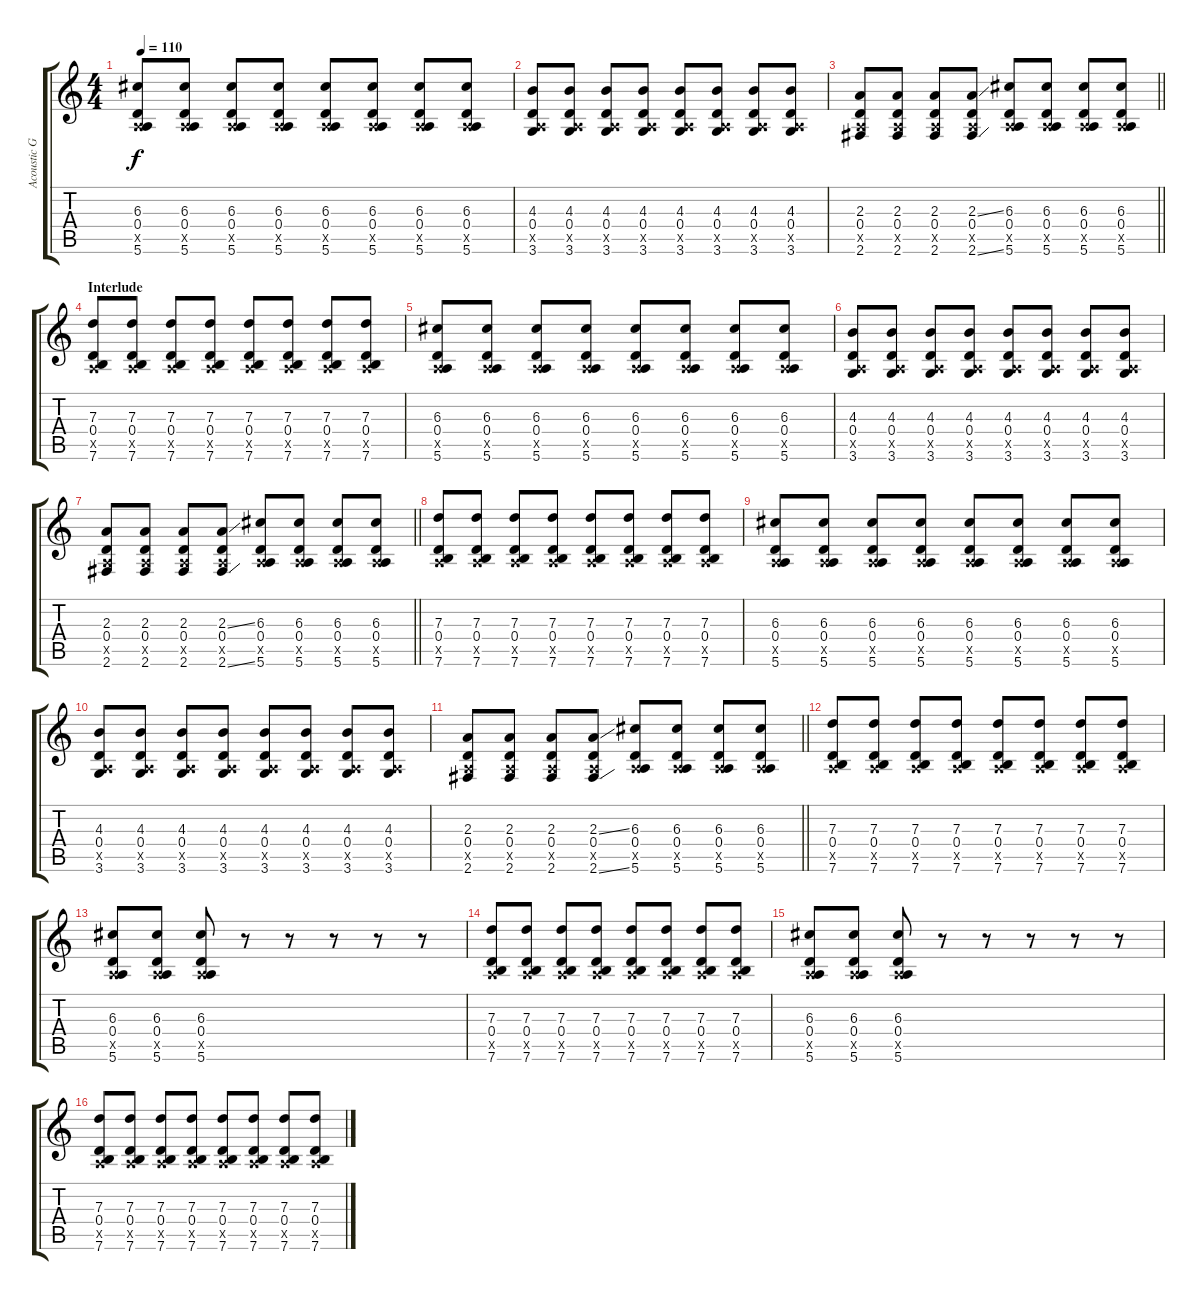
\track ("Acoustic Guitar" "Acoustic G") {instrument acousticguitarsteel}
\staff {score tabs}
\tuning (E4 B3 G3 D3 A2 E2) {hide}
\ts (4 4)
\tempo 110
\clef g2
\ks c
(6.3 0.4 0.5{x} 5.6).8{dy f} (6.3 0.4 0.5{x} 5.6).8 (6.3 0.4 0.5{x} 5.6).8 (6.3 0.4 0.5{x} 5.6).8 (6.3 0.4 0.5{x} 5.6).8 (6.3 0.4 0.5{x} 5.6).8 (6.3 0.4 0.5{x} 5.6).8 (6.3 0.4 0.5{x} 5.6).8 |
(4.3 0.4 0.5{x} 3.6).8 (4.3 0.4 0.5{x} 3.6).8 (4.3 0.4 0.5{x} 3.6).8 (4.3 0.4 0.5{x} 3.6).8 (4.3 0.4 0.5{x} 3.6).8 (4.3 0.4 0.5{x} 3.6).8 (4.3 0.4 0.5{x} 3.6).8 (4.3 0.4 0.5{x} 3.6).8 |
\barLineRight lightlight
(2.3 0.4 0.5{x} 2.6).8 (2.3 0.4 0.5{x} 2.6).8 (2.3 0.4 0.5{x} 2.6).8 (2.3{ss} 0.4 0.5{x} 2.6{ss}).8 (6.3 0.4 0.5{x} 5.6).8 (6.3 0.4 0.5{x} 5.6).8 (6.3 0.4 0.5{x} 5.6).8 (6.3 0.4 0.5{x} 5.6).8 |
\section ("" "Interlude")
(7.3 0.4 0.5{x} 7.6).8 (7.3 0.4 0.5{x} 7.6).8 (7.3 0.4 0.5{x} 7.6).8 (7.3 0.4 0.5{x} 7.6).8 (7.3 0.4 0.5{x} 7.6).8 (7.3 0.4 0.5{x} 7.6).8 (7.3 0.4 0.5{x} 7.6).8 (7.3 0.4 0.5{x} 7.6).8 |
(6.3 0.4 0.5{x} 5.6).8 (6.3 0.4 0.5{x} 5.6).8 (6.3 0.4 0.5{x} 5.6).8 (6.3 0.4 0.5{x} 5.6).8 (6.3 0.4 0.5{x} 5.6).8 (6.3 0.4 0.5{x} 5.6).8 (6.3 0.4 0.5{x} 5.6).8 (6.3 0.4 0.5{x} 5.6).8 |
(4.3 0.4 0.5{x} 3.6).8 (4.3 0.4 0.5{x} 3.6).8 (4.3 0.4 0.5{x} 3.6).8 (4.3 0.4 0.5{x} 3.6).8 (4.3 0.4 0.5{x} 3.6).8 (4.3 0.4 0.5{x} 3.6).8 (4.3 0.4 0.5{x} 3.6).8 (4.3 0.4 0.5{x} 3.6).8 |
\barLineRight lightlight
(2.3 0.4 0.5{x} 2.6).8 (2.3 0.4 0.5{x} 2.6).8 (2.3 0.4 0.5{x} 2.6).8 (2.3{ss} 0.4 0.5{x} 2.6{ss}).8 (6.3 0.4 0.5{x} 5.6).8 (6.3 0.4 0.5{x} 5.6).8 (6.3 0.4 0.5{x} 5.6).8 (6.3 0.4 0.5{x} 5.6).8 |
(7.3 0.4 0.5{x} 7.6).8 (7.3 0.4 0.5{x} 7.6).8 (7.3 0.4 0.5{x} 7.6).8 (7.3 0.4 0.5{x} 7.6).8 (7.3 0.4 0.5{x} 7.6).8 (7.3 0.4 0.5{x} 7.6).8 (7.3 0.4 0.5{x} 7.6).8 (7.3 0.4 0.5{x} 7.6).8 |
(6.3 0.4 0.5{x} 5.6).8 (6.3 0.4 0.5{x} 5.6).8 (6.3 0.4 0.5{x} 5.6).8 (6.3 0.4 0.5{x} 5.6).8 (6.3 0.4 0.5{x} 5.6).8 (6.3 0.4 0.5{x} 5.6).8 (6.3 0.4 0.5{x} 5.6).8 (6.3 0.4 0.5{x} 5.6).8 |
(4.3 0.4 0.5{x} 3.6).8 (4.3 0.4 0.5{x} 3.6).8 (4.3 0.4 0.5{x} 3.6).8 (4.3 0.4 0.5{x} 3.6).8 (4.3 0.4 0.5{x} 3.6).8 (4.3 0.4 0.5{x} 3.6).8 (4.3 0.4 0.5{x} 3.6).8 (4.3 0.4 0.5{x} 3.6).8 |
\barLineRight lightlight
(2.3 0.4 0.5{x} 2.6).8 (2.3 0.4 0.5{x} 2.6).8 (2.3 0.4 0.5{x} 2.6).8 (2.3{ss} 0.4 0.5{x} 2.6{ss}).8 (6.3 0.4 0.5{x} 5.6).8 (6.3 0.4 0.5{x} 5.6).8 (6.3 0.4 0.5{x} 5.6).8 (6.3 0.4 0.5{x} 5.6).8 |
(7.3 0.4 0.5{x} 7.6).8 (7.3 0.4 0.5{x} 7.6).8 (7.3 0.4 0.5{x} 7.6).8 (7.3 0.4 0.5{x} 7.6).8 (7.3 0.4 0.5{x} 7.6).8 (7.3 0.4 0.5{x} 7.6).8 (7.3 0.4 0.5{x} 7.6).8 (7.3 0.4 0.5{x} 7.6).8 |
(6.3 0.4 0.5{x} 5.6).8 (6.3 0.4 0.5{x} 5.6).8 (6.3 0.4 0.5{x} 5.6).8 r.8 r.8 r.8 r.8 r.8 |
(7.3 0.4 0.5{x} 7.6).8 (7.3 0.4 0.5{x} 7.6).8 (7.3 0.4 0.5{x} 7.6).8 (7.3 0.4 0.5{x} 7.6).8 (7.3 0.4 0.5{x} 7.6).8 (7.3 0.4 0.5{x} 7.6).8 (7.3 0.4 0.5{x} 7.6).8 (7.3 0.4 0.5{x} 7.6).8 |
(6.3 0.4 0.5{x} 5.6).8 (6.3 0.4 0.5{x} 5.6).8 (6.3 0.4 0.5{x} 5.6).8 r.8 r.8 r.8 r.8 r.8 |
(7.3 0.4 0.5{x} 7.6).8 (7.3 0.4 0.5{x} 7.6).8 (7.3 0.4 0.5{x} 7.6).8 (7.3 0.4 0.5{x} 7.6).8 (7.3 0.4 0.5{x} 7.6).8 (7.3 0.4 0.5{x} 7.6).8 (7.3 0.4 0.5{x} 7.6).8 (7.3{ss} 0.4 0.5{x} 7.6{ss}).8
